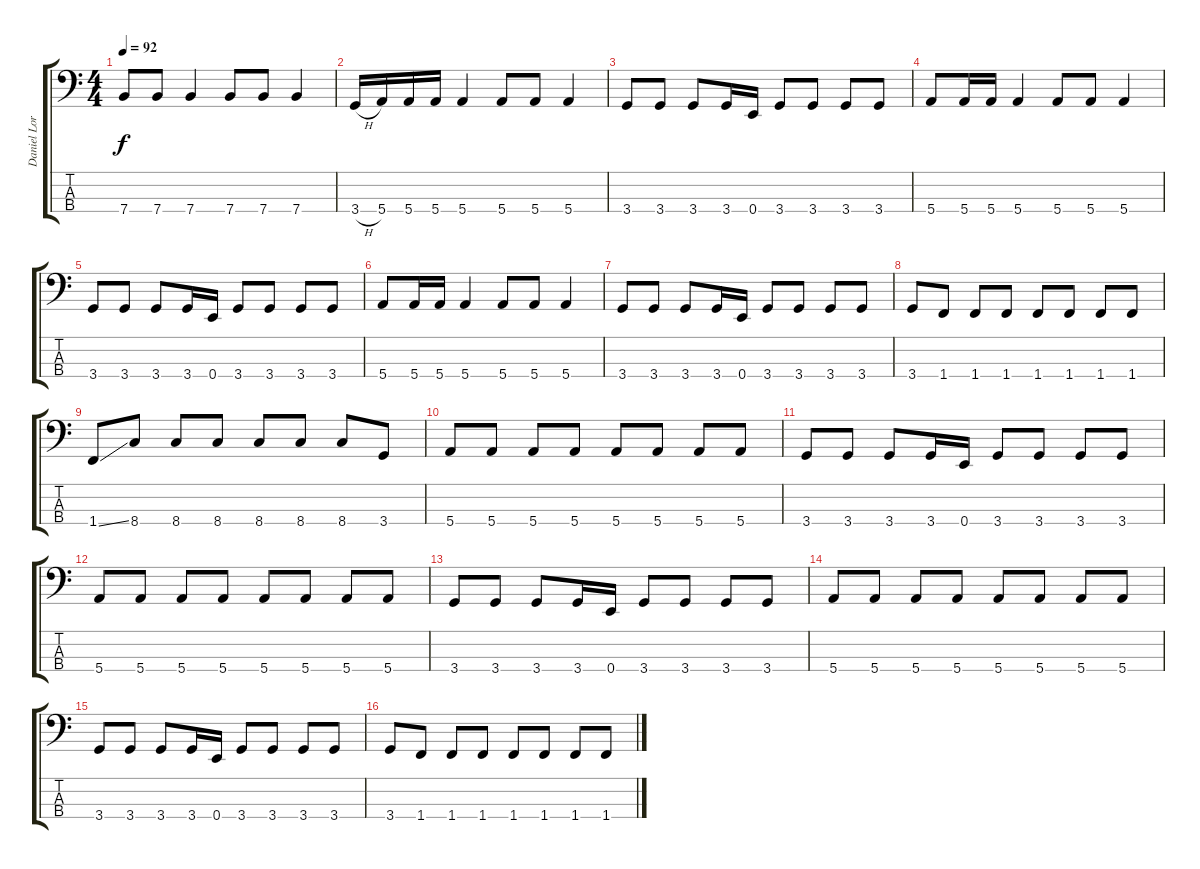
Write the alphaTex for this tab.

\track ("Daniel Lorca" "Daniel Lor") {instrument electricbasspick}
\staff {score tabs}
\tuning (G2 D2 A1 E1) {hide}
\ts (4 4)
\tempo 92
\clef f4
\ks c
7.4.8{dy f} 7.4.8 7.4.4 7.4.8 7.4.8 7.4.4 |
3.4{h}.16 5.4.16 5.4.16 5.4.16 5.4.4 5.4.8 5.4.8 5.4.4 |
3.4.8 3.4.8 3.4.8 3.4.16 0.4.16 3.4.8 3.4.8 3.4.8 3.4.8 |
5.4.8 5.4.16 5.4.16 5.4.4 5.4.8 5.4.8 5.4.4 |
3.4.8 3.4.8 3.4.8 3.4.16 0.4.16 3.4.8 3.4.8 3.4.8 3.4.8 |
5.4.8 5.4.16 5.4.16 5.4.4 5.4.8 5.4.8 5.4.4 |
3.4.8 3.4.8 3.4.8 3.4.16 0.4.16 3.4.8 3.4.8 3.4.8 3.4.8 |
3.4.8 1.4.8 1.4.8 1.4.8 1.4.8 1.4.8 1.4.8 1.4.8 |
1.4{ss}.8 8.4.8 8.4.8 8.4.8 8.4.8 8.4.8 8.4.8 3.4.8 |
5.4.8 5.4.8 5.4.8 5.4.8 5.4.8 5.4.8 5.4.8 5.4.8 |
3.4.8 3.4.8 3.4.8 3.4.16 0.4.16 3.4.8 3.4.8 3.4.8 3.4.8 |
5.4.8 5.4.8 5.4.8 5.4.8 5.4.8 5.4.8 5.4.8 5.4.8 |
3.4.8 3.4.8 3.4.8 3.4.16 0.4.16 3.4.8 3.4.8 3.4.8 3.4.8 |
5.4.8 5.4.8 5.4.8 5.4.8 5.4.8 5.4.8 5.4.8 5.4.8 |
3.4.8 3.4.8 3.4.8 3.4.16 0.4.16 3.4.8 3.4.8 3.4.8 3.4.8 |
3.4.8 1.4.8 1.4.8 1.4.8 1.4.8 1.4.8 1.4.8 1.4.8
